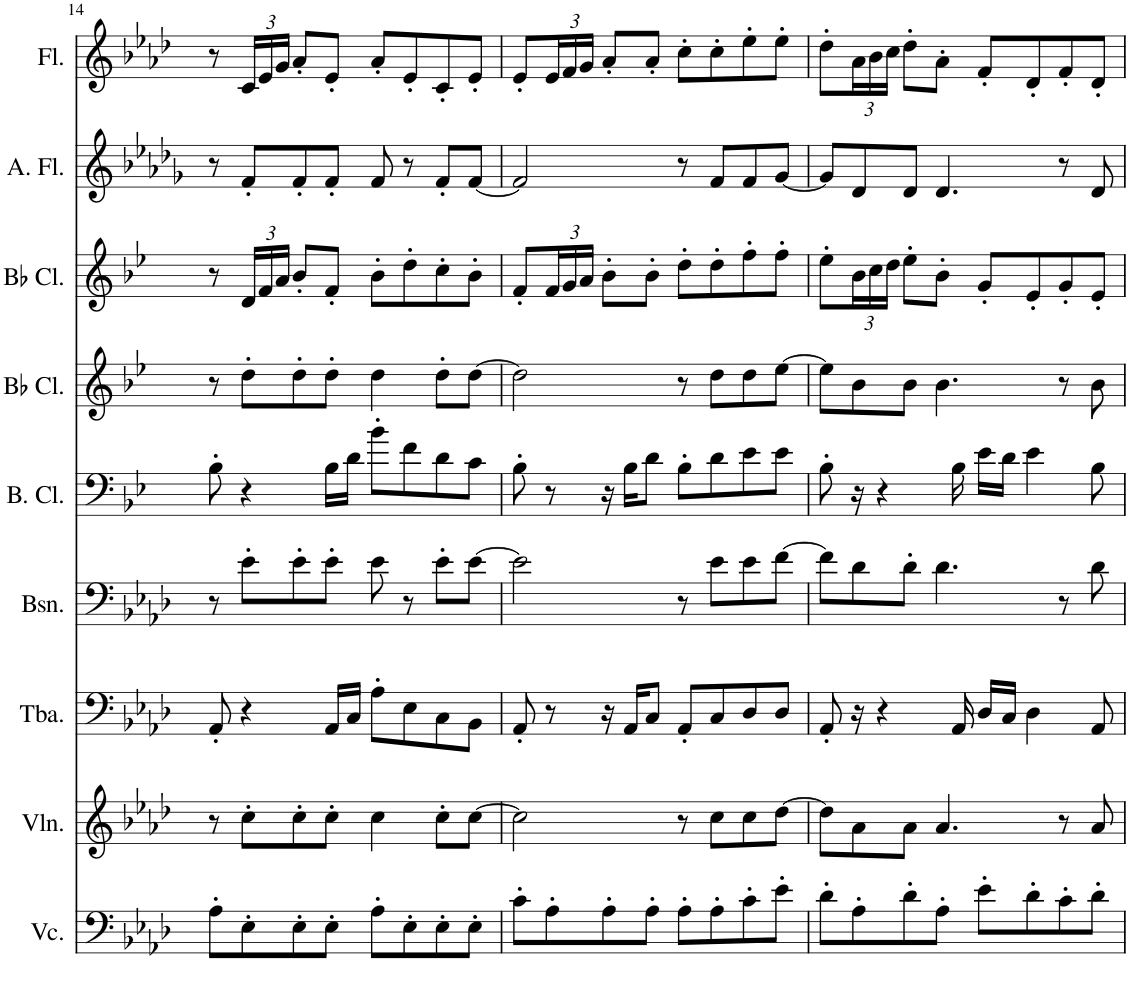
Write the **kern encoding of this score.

**kern	**kern	**kern	**kern	**kern	**kern	**kern	**kern	**kern
*part9	*part8	*part7	*part6	*part5	*part4	*part3	*part2	*part1
*staff9	*staff8	*staff7	*staff6	*staff5	*staff4	*staff3	*staff2	*staff1
*I"Violoncello	*I"Violin	*I"Tuba	*I"Bassoon	*I"Bass Clarinet	*I"Bb Clarinet	*I"Bb Clarinet	*I"Alto Flute	*I"Flute
*I'Vc.	*I'Vln.	*I'Tba.	*I'Bsn.	*I'B. Cl.	*I'Bb Cl.	*I'Bb Cl.	*I'A. Fl.	*I'Fl.
!!LO:PB:g=z
*clefF4	*clefG2	*clefF4	*clefF4	*clefF4	*clefG2	*clefG2	*clefG2	*clefG2
*	*	*	*	*Trd8c14	*Trd1c2	*Trd1c2	*Trd3c5	*
*k[b-e-a-d-]	*k[b-e-a-d-]	*k[b-e-a-d-]	*k[b-e-a-d-]	*k[b-e-]	*k[b-e-]	*k[b-e-]	*k[b-e-a-d-g-]	*k[b-e-a-d-]
*M4/4	*M4/4	*M4/4	*M4/4	*M4/4	*M4/4	*M4/4	*M4/4	*M4/4
=14	=14	=14	=14	=14	=14	=14	=14	=14
8A-'\L	8r	8AA-'/	8r	8B-'\	8r	8r	8r	8r
*	*	*	*	*	*	*Xbrackettup	*	*Xbrackettup
8E-'\	8cc'\L	4r	8e-'\L	4r	8dd'\L	24d/LL	8f'/L	24c/LL
.	.	.	.	.	.	24f/	.	24e-/
.	.	.	.	.	.	24a/JJ	.	24g/JJ
8E-'\	8cc'\	.	8e-'\	.	8dd'\	8b-'/L	8f'/	8a-'/L
8E-'\J	8cc'\J	16AA-/LL	8e-'\J	16B-\LL	8dd'\J	8f'/J	8f'/J	8e-'/J
.	.	16C/JJ	.	16d\JJ	.	.	.	.
8A-'\L	4cc\	8A-'\L	8e-\	8b-'\L	4dd\	8b-'\L	8f/	8a-'/L
8E-'\	.	8E-\	8r	8f\	.	8dd'\	8r	8e-'/
8E-'\	8cc'\L	8C\	8e-'\L	8d\	8dd'\L	8cc'\	8f'/L	8c'/
8E-'\J	[8cc\J	8BB-\J	[8e-\J	8c\J	[8dd\J	8b-'\J	[8f/J	8e-'/J
=15	=15	=15	=15	=15	=15	=15	=15	=15
8c'\L	2cc\]	8AA-'/	2e-\]	8B-'\	2dd\]	8f'/L	2f/]	8e-'/L
8A-'\	.	8r	.	8r	.	24f/L	.	24e-/L
.	.	.	.	.	.	24g/	.	24f/
.	.	.	.	.	.	24a/JJ	.	24g/JJ
8A-'\	.	16r	.	16r	.	8b-'\L	.	8a-'/L
.	.	16AA-/KL	.	16B-\KL	.	.	.	.
8A-'\J	.	8C/J	.	8d\J	.	8b-'\J	.	8a-'/J
8A-'\L	8r	8AA-'/L	8r	8B-'\L	8r	8dd'\L	8r	8cc'\L
8A-'\	8cc\L	8C/	8e-\L	8d\	8dd\L	8dd'\	8f/L	8cc'\
8c'\	8cc\	8D-/	8e-\	8e-\	8dd\	8ff'\	8f/	8ee-'\
8e-'\J	[8dd-\J	8D-/J	[8f\J	8e-\J	[8ee-\J	8ff'\J	[8g-/J	8ee-'\J
=16	=16	=16	=16	=16	=16	=16	=16	=16
8d-'\L	8dd-\L]	8AA-'/	8f\L]	8B-'\	8ee-\L]	8ee-'\L	8g-/L]	8dd-'\L
8A-'\	8a-\	16r	8d-\	16r	8b-\	24b-\L	8d-/	24a-\L
.	.	.	.	.	.	24cc\	.	24b-\
.	.	4r	.	4r	.	.	.	.
.	.	.	.	.	.	24dd\JJ	.	24cc\JJ
8d-'\	8a-\J	.	8d-'\J	.	8b-\J	8ee-'\L	8d-/J	8dd-'\L
8A-'\J	4.a-/	.	4.d-\	.	4.b-\	8b-'\J	4.d-/	8a-'\J
.	.	16AA-/	.	16B-\	.	.	.	.
8e-'\L	.	16D-/LL	.	16e-\LL	.	8g'/L	.	8f'/L
.	.	16C/JJ	.	16d\JJ	.	.	.	.
8d-'\	.	4D-\	.	4e-\	.	8e-'/	.	8d-'/
8c'\	8r	.	8r	.	8r	8g'/	8r	8f'/
8d-'\J	8a-/	8AA-/	8d-\	8B-\	8b-\	8e-'/J	8d-/	8d-'/J
=	=	=	=	=	=	=	=	=
*-	*-	*-	*-	*-	*-	*-	*-	*-
